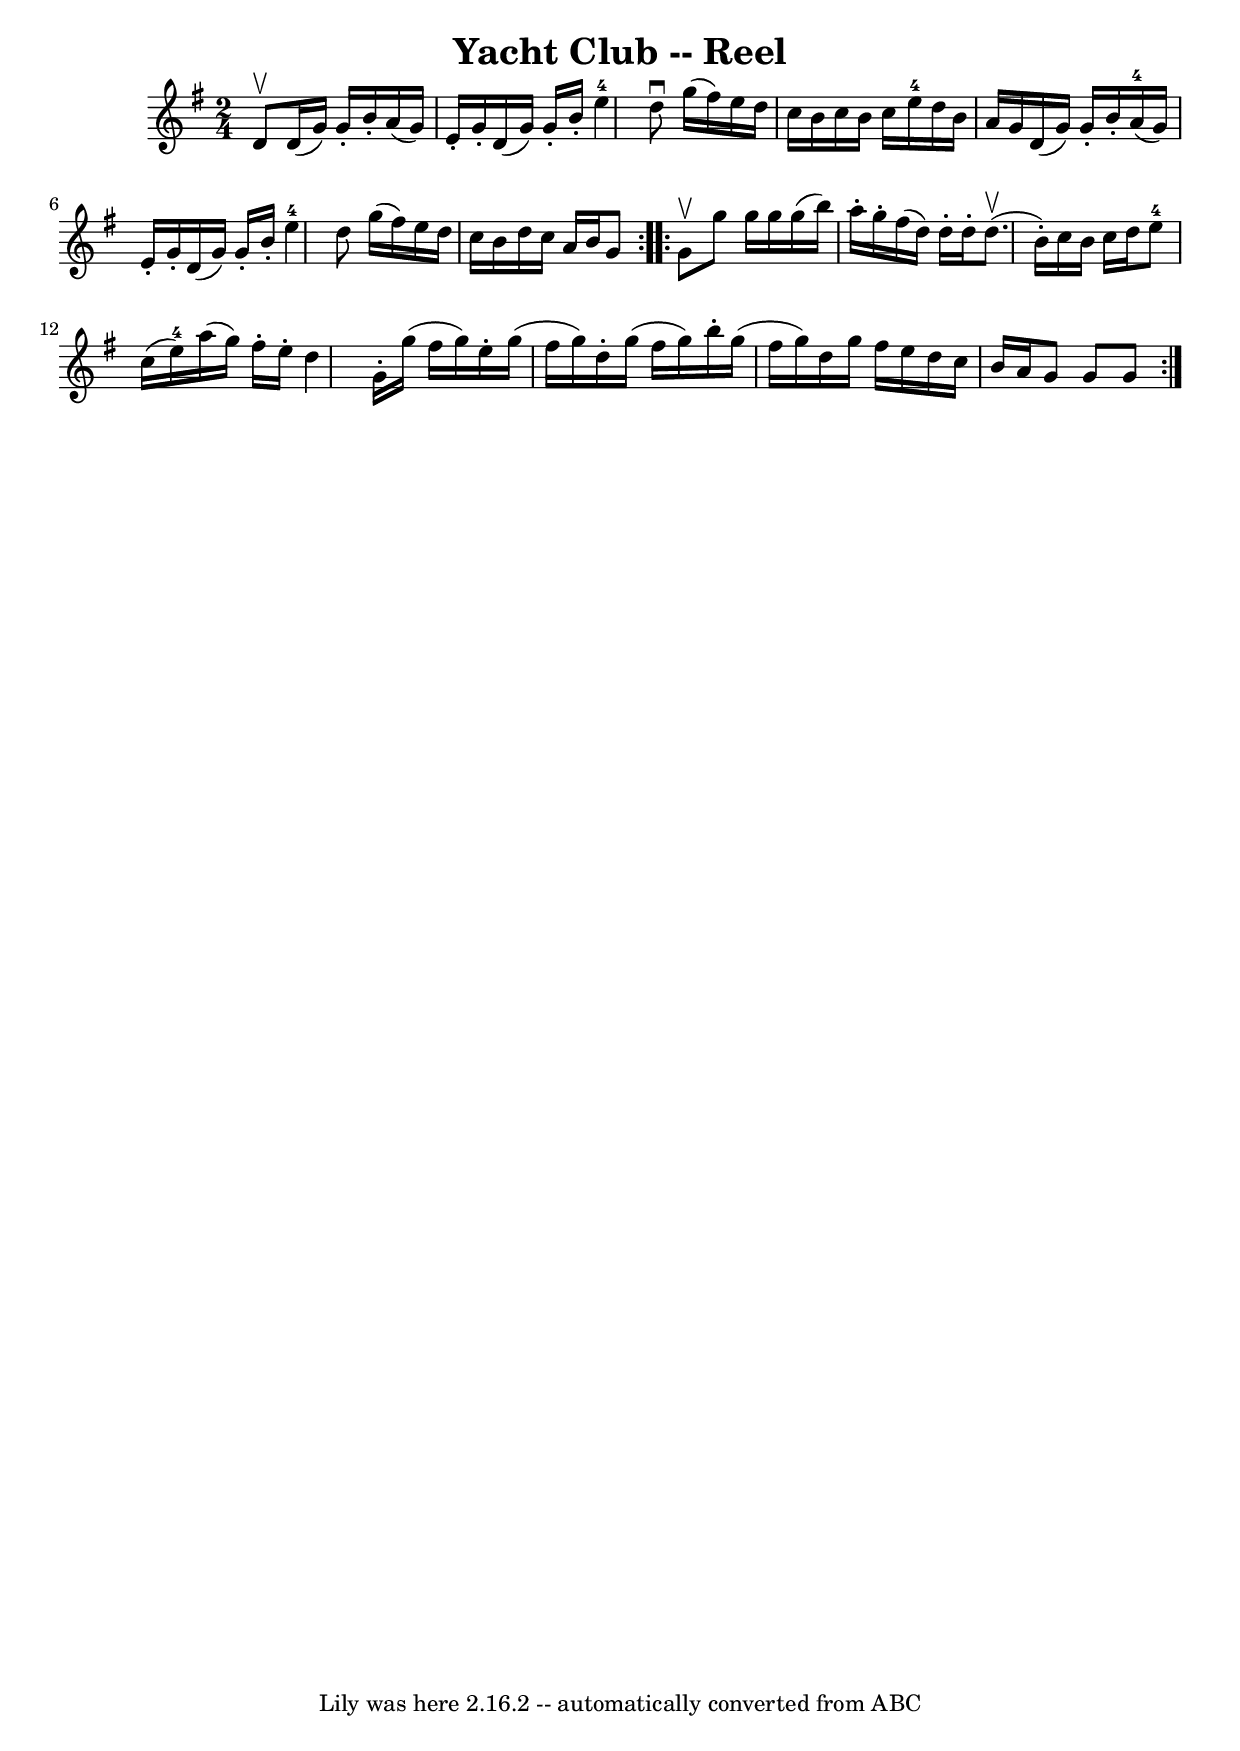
\version "2.16.2"
\include "Mammoth.ily"
\header {
  %% book = "Ryan's Mammoth Collection"
 crossRefNumber = "1"
 footnotes = "\\\\361"
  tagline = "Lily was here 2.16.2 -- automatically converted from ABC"
  title = "Yacht Club -- Reel"

}
voicedefault =  {



  \repeat volta 2 {

    \time 2/4 
    \key g \major d'8^\upbow  |
 d'16 (g'16) g'16-. b'16-. a'16 (g'16) e'16-. g'16-.    |
 d'16 (g'16) g'16-. b'16-. e''4-4    |
 d''8^\downbow g''16 ( fs''16) e''16 d''16 c''16 b'16     |
 c''16 b'16 c''16 e''16-4 d''16 b'16 a'16 g'16     |
 d'16 ( g'16) g'16-. b'16-. a'16-4(g'16) e'16-. g'16-.     |
 d'16 (g'16) g'16-. b'16-. e''4-4   |
 d''8 g''16 (fs''16) e''16 d''16 c''16 b'16     |
    
 d''16 c''16 a'16 b'16 g'8    
  }     
  \repeat volta 2 { g'8^\upbow   |
 g''8 g''16 g''16 g''16 (b''16) a''16-. g''16-.   |
 fs''16 (d''16) d''16-. d''16-. d''8.^\upbow( b'16-.)    |
 c''16 b'16 c''16 d''16 e''8-4 c''16 (e''16-4)   |
 a''16 (g''16) fs''16-. e''16-. d''4     |
 g'16-. g''16 (fs''16 g''16) e''16-. g''16 (fs''16 g''16)    |
 d''16-. g''16 (fs''16 g''16) b''16-. g''16 (fs''16 g''16)    |
 d''16 g''16 fs''16 e''16 d''16 c''16 b'16 a'16     |
 g'8   
 g'8 g'8    
  }   

}

\score{
  <<

    \context Staff="default"
    {
      \voicedefault 
      
    }

  >>
  \layout {
    
  }
  \midi {
  }

}
